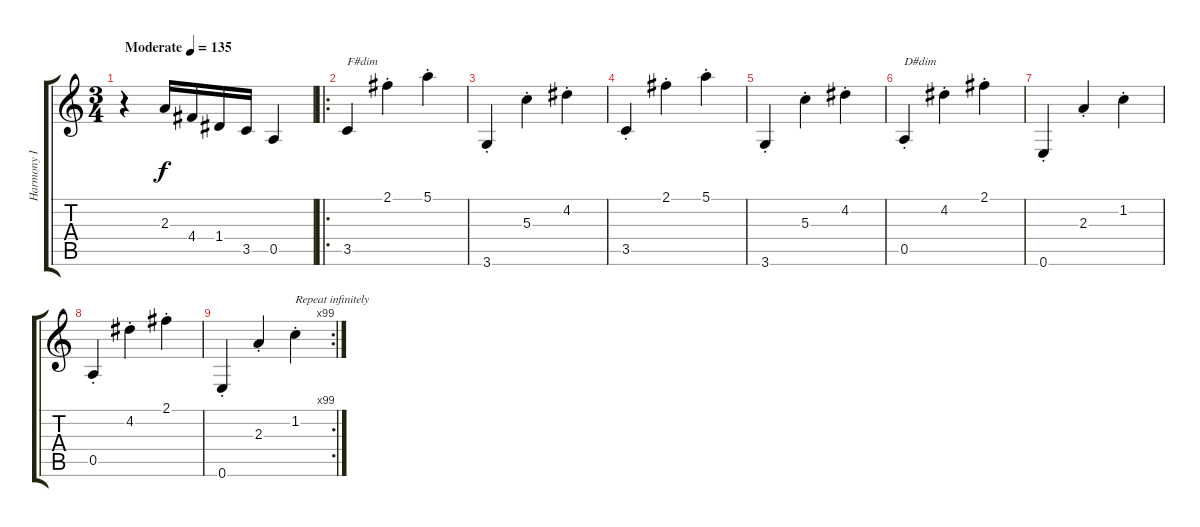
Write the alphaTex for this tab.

\track ("Harmony I" "Harmony I") {instrument acousticguitarsteel}
\staff {score tabs}
\tuning (E4 B3 G3 D3 A2 E2) {hide}
\ts (3 4)
\tempo (135 "Moderate")
\clef g2
\ks c
r.4{dy f instrument acousticguitarsteel} 2.3.16 4.4.16 1.4.16 3.5.16 0.5.4 |
\ro
3.5.4{txt "F#dim"} 2.1{st}.4 5.1{st}.4 |
3.6{st}.4 5.3{st}.4 4.2{st}.4 |
3.5{st}.4 2.1{st}.4 5.1{st}.4 |
3.6{st}.4 5.3{st}.4 4.2{st}.4 |
0.5{st}.4{txt "D#dim"} 4.2{st}.4 2.1{st}.4 |
0.6{st}.4 2.3{st}.4 1.2{st}.4 |
0.5{st}.4 4.2{st}.4 2.1{st}.4 |
\rc 99
0.6{st}.4 2.3{st}.4 1.2{st}.4{txt "Repeat infinitely"}
